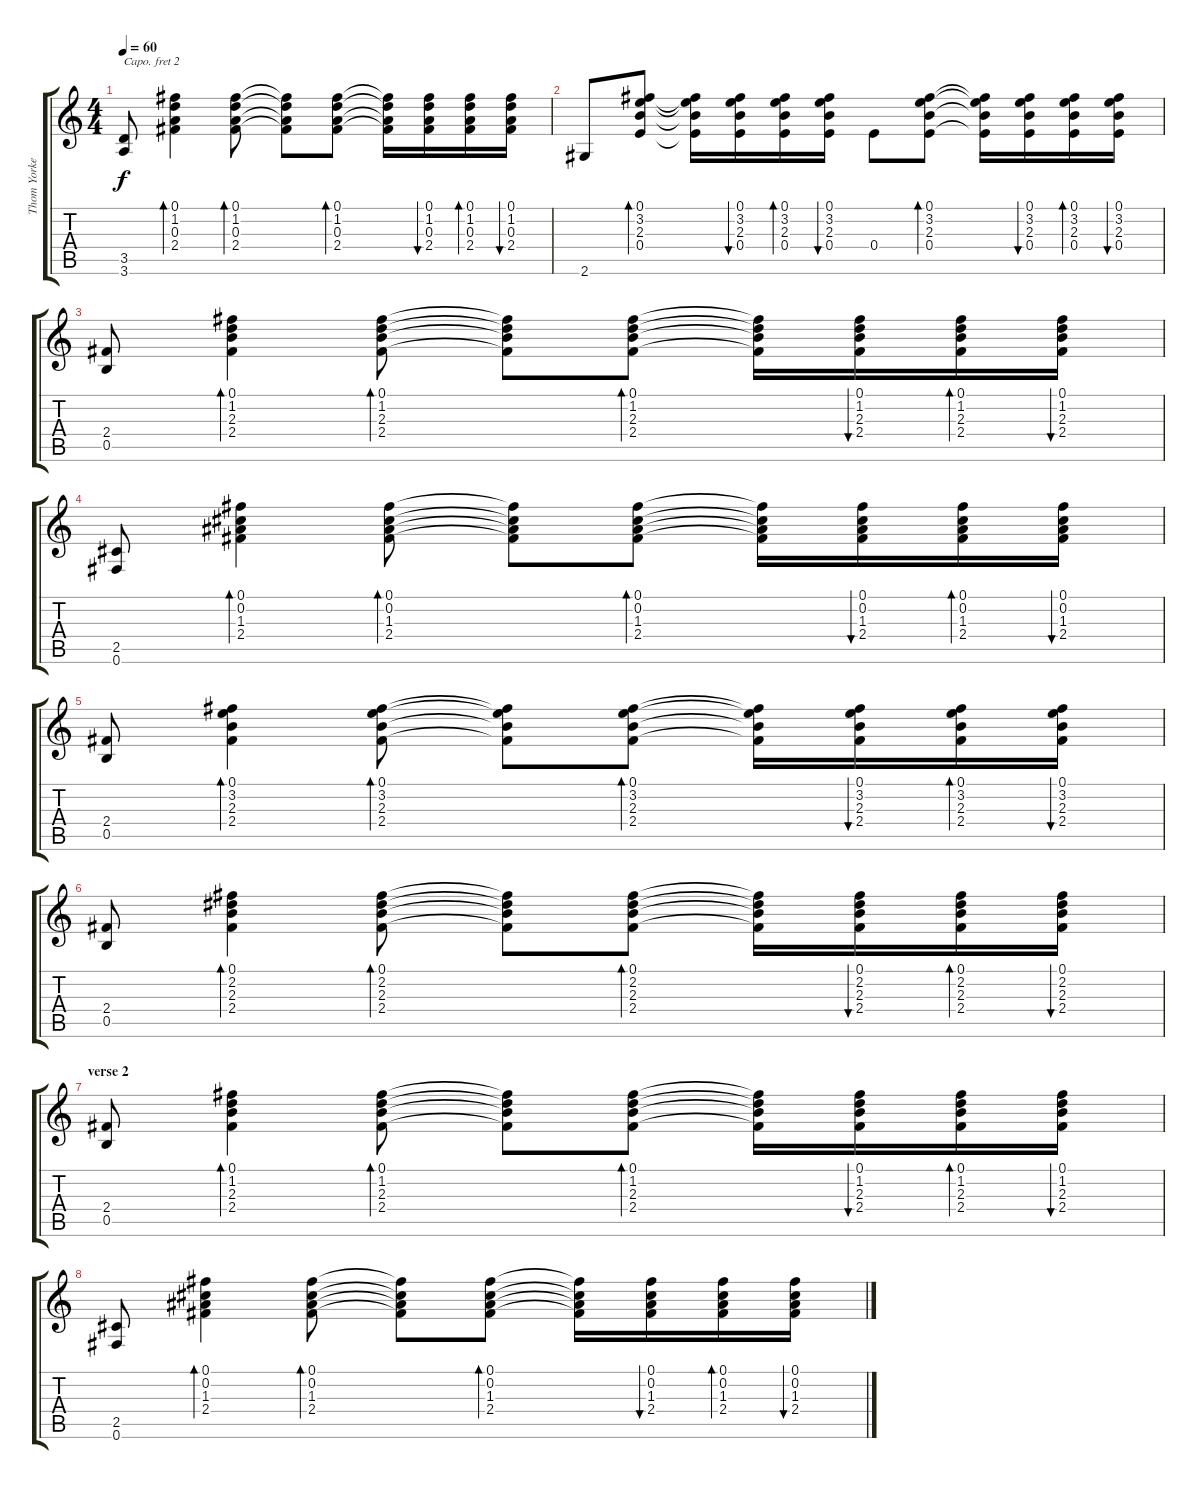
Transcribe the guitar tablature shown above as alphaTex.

\track ("Thom Yorke" "Thom Yorke") {instrument acousticguitarsteel}
\staff {score tabs}
\capo 2
\tuning (E4 B3 G3 D3 A2 E2) {hide}
\ts (4 4)
\tempo 60
\clef g2
\ks c
(3.5 3.6).8{dy f} (0.1 1.2 0.3 2.4).4{bd 30} (0.1 1.2 0.3 2.4).8{bd 30} (0.1{t} 1.2{t} 0.3{t} 2.4{t}).8 (0.1 1.2 0.3 2.4).8{bd 30} (0.1{t} 1.2{t} 0.3{t} 2.4{t}).16 (0.1 1.2 0.3 2.4).16{bu 30} (0.1 1.2 0.3 2.4).16{bd 30} (0.1 1.2 0.3 2.4).16{bu 30} |
2.6.8 (0.1 3.2 2.3 0.4).8{bd 30} (0.1{t} 3.2{t} 2.3{t} 0.4{t}).16 (0.1 3.2 2.3 0.4).16{bu 30} (0.1 3.2 2.3 0.4).16{bd 30} (0.1 3.2 2.3 0.4).16{bu 30} 0.4.8 (0.1 3.2 2.3 0.4).8{bd 30} (0.1{t} 3.2{t} 2.3{t} 0.4{t}).16 (0.1 3.2 2.3 0.4).16{bu 30} (0.1 3.2 2.3 0.4).16{bd 30} (0.1 3.2 2.3 0.4).16{bu 30} |
(2.4 0.5).8 (0.1 1.2 2.3 2.4).4{bd 30} (0.1 1.2 2.3 2.4).8{bd 30} (0.1{t} 1.2{t} 2.3{t} 2.4{t}).8 (0.1 1.2 2.3 2.4).8{bd 30} (0.1{t} 1.2{t} 2.3{t} 2.4{t}).16 (0.1 1.2 2.3 2.4).16{bu 30} (0.1 1.2 2.3 2.4).16{bd 30} (0.1 1.2 2.3 2.4).16{bu 30} |
(2.5 0.6).8 (0.1 0.2 1.3 2.4).4{bd 30} (0.1 0.2 1.3 2.4).8{bd 30} (0.1{t} 0.2{t} 1.3{t} 2.4{t}).8 (0.1 0.2 1.3 2.4).8{bd 30} (0.1{t} 0.2{t} 1.3{t} 2.4{t}).16 (0.1 0.2 1.3 2.4).16{bu 30} (0.1 0.2 1.3 2.4).16{bd 30} (0.1 0.2 1.3 2.4).16{bu 30} |
(2.4 0.5).8 (0.1 3.2 2.3 2.4).4{bd 30} (0.1 3.2 2.3 2.4).8{bd 30} (0.1{t} 3.2{t} 2.3{t} 2.4{t}).8 (0.1 3.2 2.3 2.4).8{bd 30} (0.1{t} 3.2{t} 2.3{t} 2.4{t}).16 (0.1 3.2 2.3 2.4).16{bu 30} (0.1 3.2 2.3 2.4).16{bd 30} (0.1 3.2 2.3 2.4).16{bu 30} |
(2.4 0.5).8 (0.1 2.2 2.3 2.4).4{bd 30} (0.1 2.2 2.3 2.4).8{bd 30} (0.1{t} 2.2{t} 2.3{t} 2.4{t}).8 (0.1 2.2 2.3 2.4).8{bd 30} (0.1{t} 2.2{t} 2.3{t} 2.4{t}).16 (0.1 2.2 2.3 2.4).16{bu 30} (0.1 2.2 2.3 2.4).16{bd 30} (0.1 2.2 2.3 2.4).16{bu 30} |
\section ("" "verse 2 ")
(2.4 0.5).8 (0.1 1.2 2.3 2.4).4{bd 30} (0.1 1.2 2.3 2.4).8{bd 30} (0.1{t} 1.2{t} 2.3{t} 2.4{t}).8 (0.1 1.2 2.3 2.4).8{bd 30} (0.1{t} 1.2{t} 2.3{t} 2.4{t}).16 (0.1 1.2 2.3 2.4).16{bu 30} (0.1 1.2 2.3 2.4).16{bd 30} (0.1 1.2 2.3 2.4).16{bu 30} |
(2.5 0.6).8 (0.1 0.2 1.3 2.4).4{bd 30} (0.1 0.2 1.3 2.4).8{bd 30} (0.1{t} 0.2{t} 1.3{t} 2.4{t}).8 (0.1 0.2 1.3 2.4).8{bd 30} (0.1{t} 0.2{t} 1.3{t} 2.4{t}).16 (0.1 0.2 1.3 2.4).16{bu 30} (0.1 0.2 1.3 2.4).16{bd 30} (0.1 0.2 1.3 2.4).16{bu 30}
